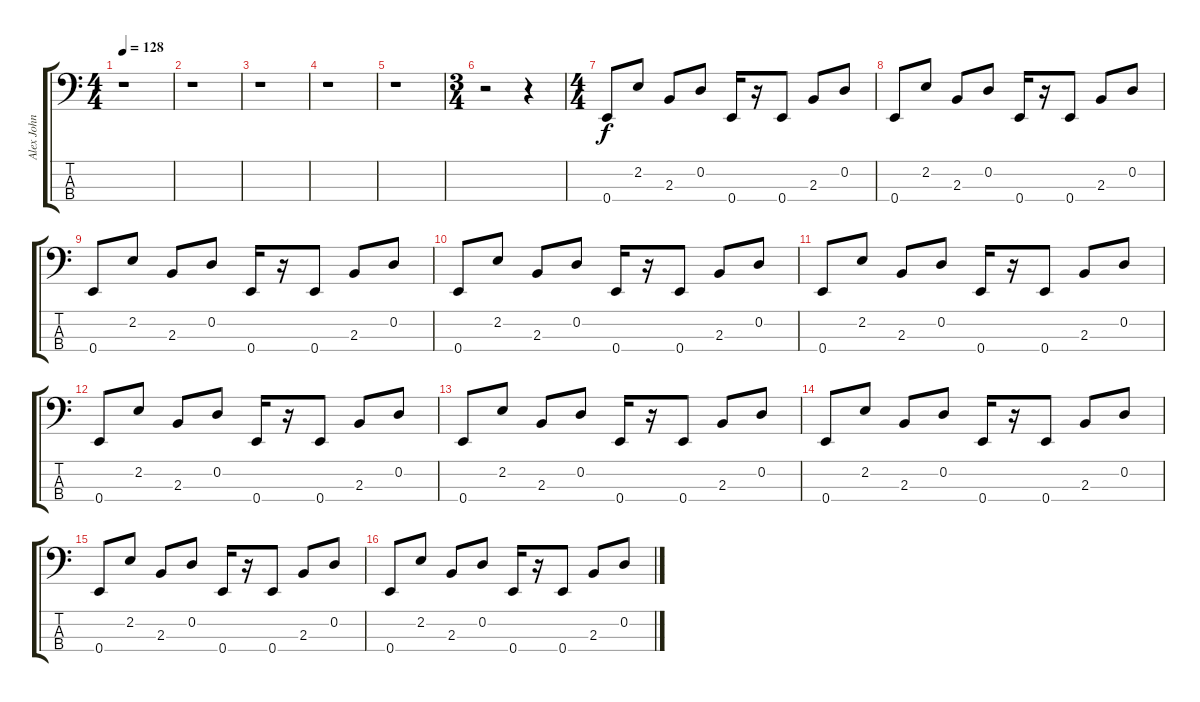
\track ("Alex John Such" "Alex John ") {instrument electricbassfinger}
\staff {score tabs}
\tuning (G2 D2 A1 E1) {hide}
\ts (4 4)
\tempo 128
\clef f4
\ks c
r.1{dy f instrument electricbassfinger} |
r.1 |
r.1 |
r.1 |
r.1 |
\ts (3 4)
r.2 r.4 |
\ts (4 4)
0.4.8 2.2.8 2.3.8 0.2.8 0.4.16 r.16 0.4.8 2.3.8 0.2.8 |
0.4.8 2.2.8 2.3.8 0.2.8 0.4.16 r.16 0.4.8 2.3.8 0.2.8 |
0.4.8 2.2.8 2.3.8 0.2.8 0.4.16 r.16 0.4.8 2.3.8 0.2.8 |
0.4.8 2.2.8 2.3.8 0.2.8 0.4.16 r.16 0.4.8 2.3.8 0.2.8 |
0.4.8 2.2.8 2.3.8 0.2.8 0.4.16 r.16 0.4.8 2.3.8 0.2.8 |
0.4.8 2.2.8 2.3.8 0.2.8 0.4.16 r.16 0.4.8 2.3.8 0.2.8 |
0.4.8 2.2.8 2.3.8 0.2.8 0.4.16 r.16 0.4.8 2.3.8 0.2.8 |
0.4.8 2.2.8 2.3.8 0.2.8 0.4.16 r.16 0.4.8 2.3.8 0.2.8 |
0.4.8 2.2.8 2.3.8 0.2.8 0.4.16 r.16 0.4.8 2.3.8 0.2.8 |
0.4.8 2.2.8 2.3.8 0.2.8 0.4.16 r.16 0.4.8 2.3.8 0.2.8
